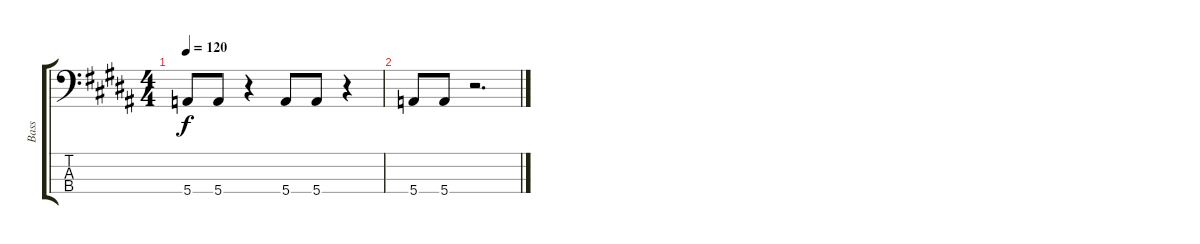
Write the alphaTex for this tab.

\track ("Bass" "Bass") {instrument electricbassfinger}
\staff {score tabs}
\tuning (G2 D2 A1 E1) {hide}
\ts (4 4)
\tempo 120
\clef f4
\ks b
5.4.8{dy f} 5.4.8 r.4 5.4.8 5.4.8 r.4 |
5.4.8 5.4.8 r.2{d}
